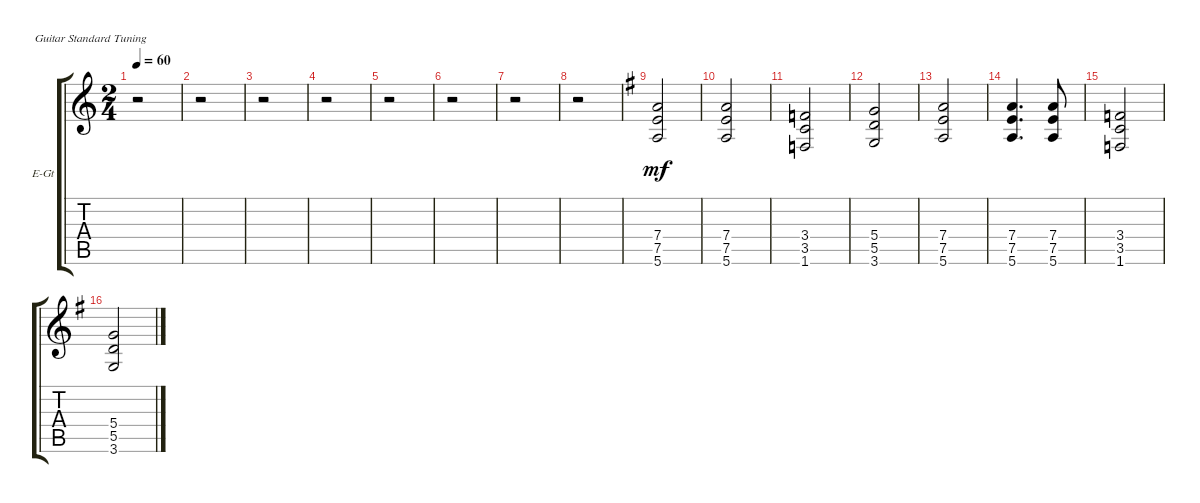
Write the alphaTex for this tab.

\defaultSystemsLayout 4
\bracketExtendMode groupsimilarinstruments
\firstSystemTrackNameOrientation horizontal
\otherSystemsTrackNameOrientation horizontal
\track ("Electric Guitar" "E-Gt") {instrument distortionguitar}
\staff {score tabs}
\tuning (E4 B3 G3 D3 A2 E2)
\ts (2 4)
\tempo 60
\clef g2
\ks aminor
r.2{dy mf} |
r.2 |
r.2 |
r.2 |
r.2 |
r.2 |
r.2 |
r.2 |
\ks eminor
(7.4 7.5 5.6).2 |
(7.4 7.5 5.6).2 |
(3.4 3.5 1.6).2 |
(5.4 5.5 3.6).2 |
(7.4 7.5 5.6).2 |
(7.4 7.5 5.6).4{d} (7.4 7.5 5.6).8 |
(3.4 3.5 1.6).2 |
(5.4 5.5 3.6).2
